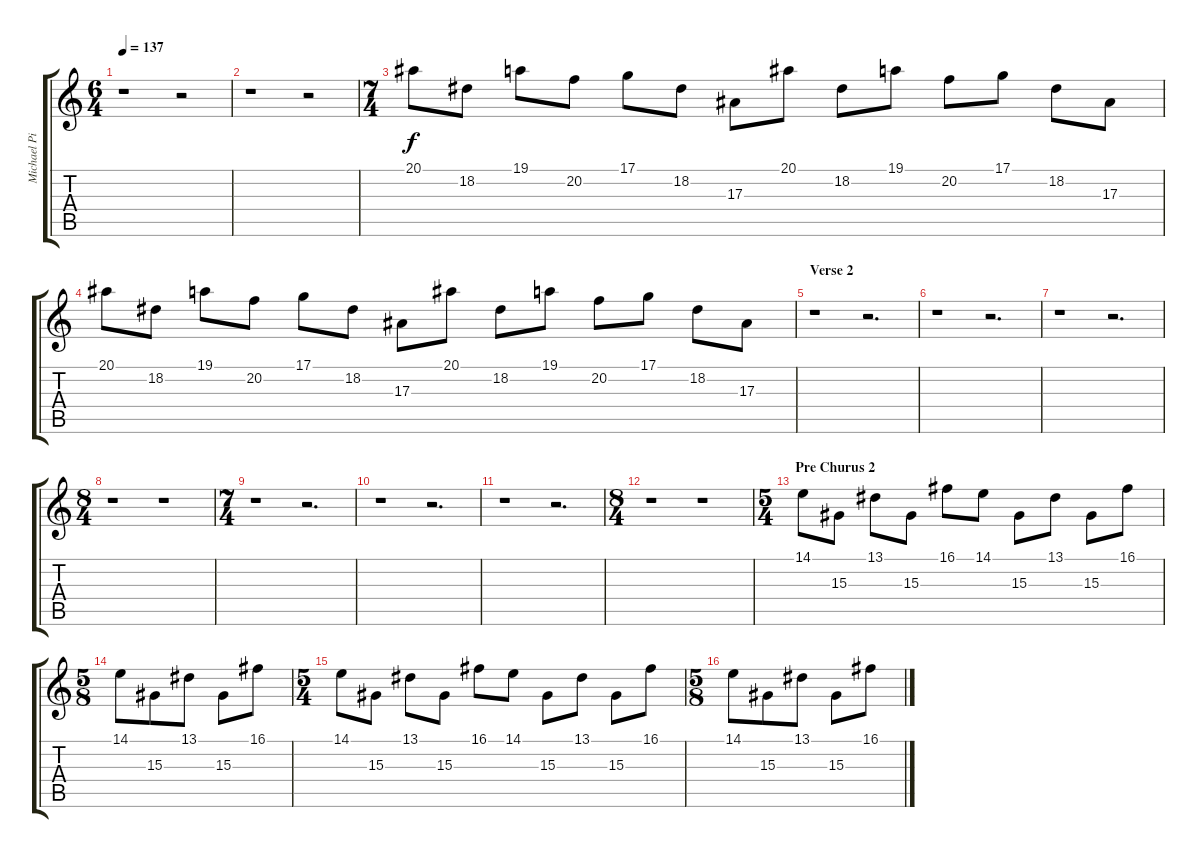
\track ("Michael Pinella" "Michael Pi") {instrument pad1newage}
\staff {score tabs}
\tuning (D4 A3 F3 C3 G2 D2) {hide}
\ts (6 4)
\tempo 137
\clef g2
\ks c
r.1{dy f} r.2 |
r.1 r.2 |
\ts (7 4)
20.1.8{volume 11} 18.2.8 19.1.8 20.2.8 17.1.8 18.2.8 17.3.8 20.1.8 18.2.8 19.1.8 20.2.8 17.1.8 18.2.8 17.3.8 |
20.1.8 18.2.8 19.1.8 20.2.8 17.1.8 18.2.8 17.3.8 20.1.8 18.2.8 19.1.8 20.2.8 17.1.8 18.2.8 17.3.8 |
\section ("" "Verse 2")
r.1 r.2{d} |
r.1 r.2{d} |
r.1 r.2{d} |
\ts (8 4)
r.1 r.1 |
\ts (7 4)
r.1 r.2{d} |
r.1 r.2{d} |
r.1 r.2{d} |
\ts (8 4)
r.1 r.1 |
\ts (5 4)
\section ("" "Pre Churus 2")
14.1.8 15.3.8 13.1.8 15.3.8 16.1.8 14.1.8 15.3.8 13.1.8 15.3.8 16.1.8 |
\ts (5 8)
14.1.8 15.3.8 13.1.8 15.3.8 16.1.8 |
\ts (5 4)
14.1.8 15.3.8 13.1.8 15.3.8 16.1.8 14.1.8 15.3.8 13.1.8 15.3.8 16.1.8 |
\ts (5 8)
14.1.8 15.3.8 13.1.8 15.3.8 16.1.8
